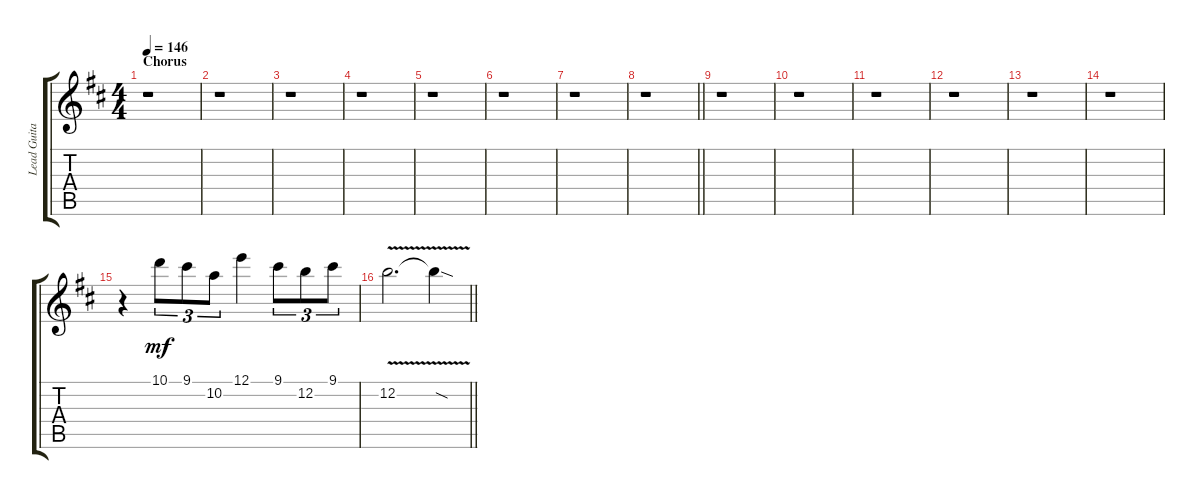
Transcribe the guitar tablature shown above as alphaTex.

\track ("Lead Guitar B" "Lead Guita") {instrument overdrivenguitar}
\staff {score tabs}
\tuning (E4 B3 G3 D3 A2 E2) {hide}
\ts (4 4)
\section ("" "Chorus")
\tempo 146
\clef g2
\ks bminor
r.1{dy mf} |
r.1 |
r.1 |
r.1 |
r.1 |
r.1 |
r.1 |
\barLineRight lightlight
r.1 |
\section ("" "")
r.1 |
r.1 |
r.1 |
r.1 |
r.1 |
r.1 |
r.4 10.1.8{tu (3 2)} 9.1.8{tu (3 2)} 10.2.8{tu (3 2)} 12.1.4 9.1.8{tu (3 2)} 12.2.8{tu (3 2)} 9.1.8{tu (3 2)} |
\barLineRight lightlight
12.2{v}.2{d} 12.2{sod t}.4
